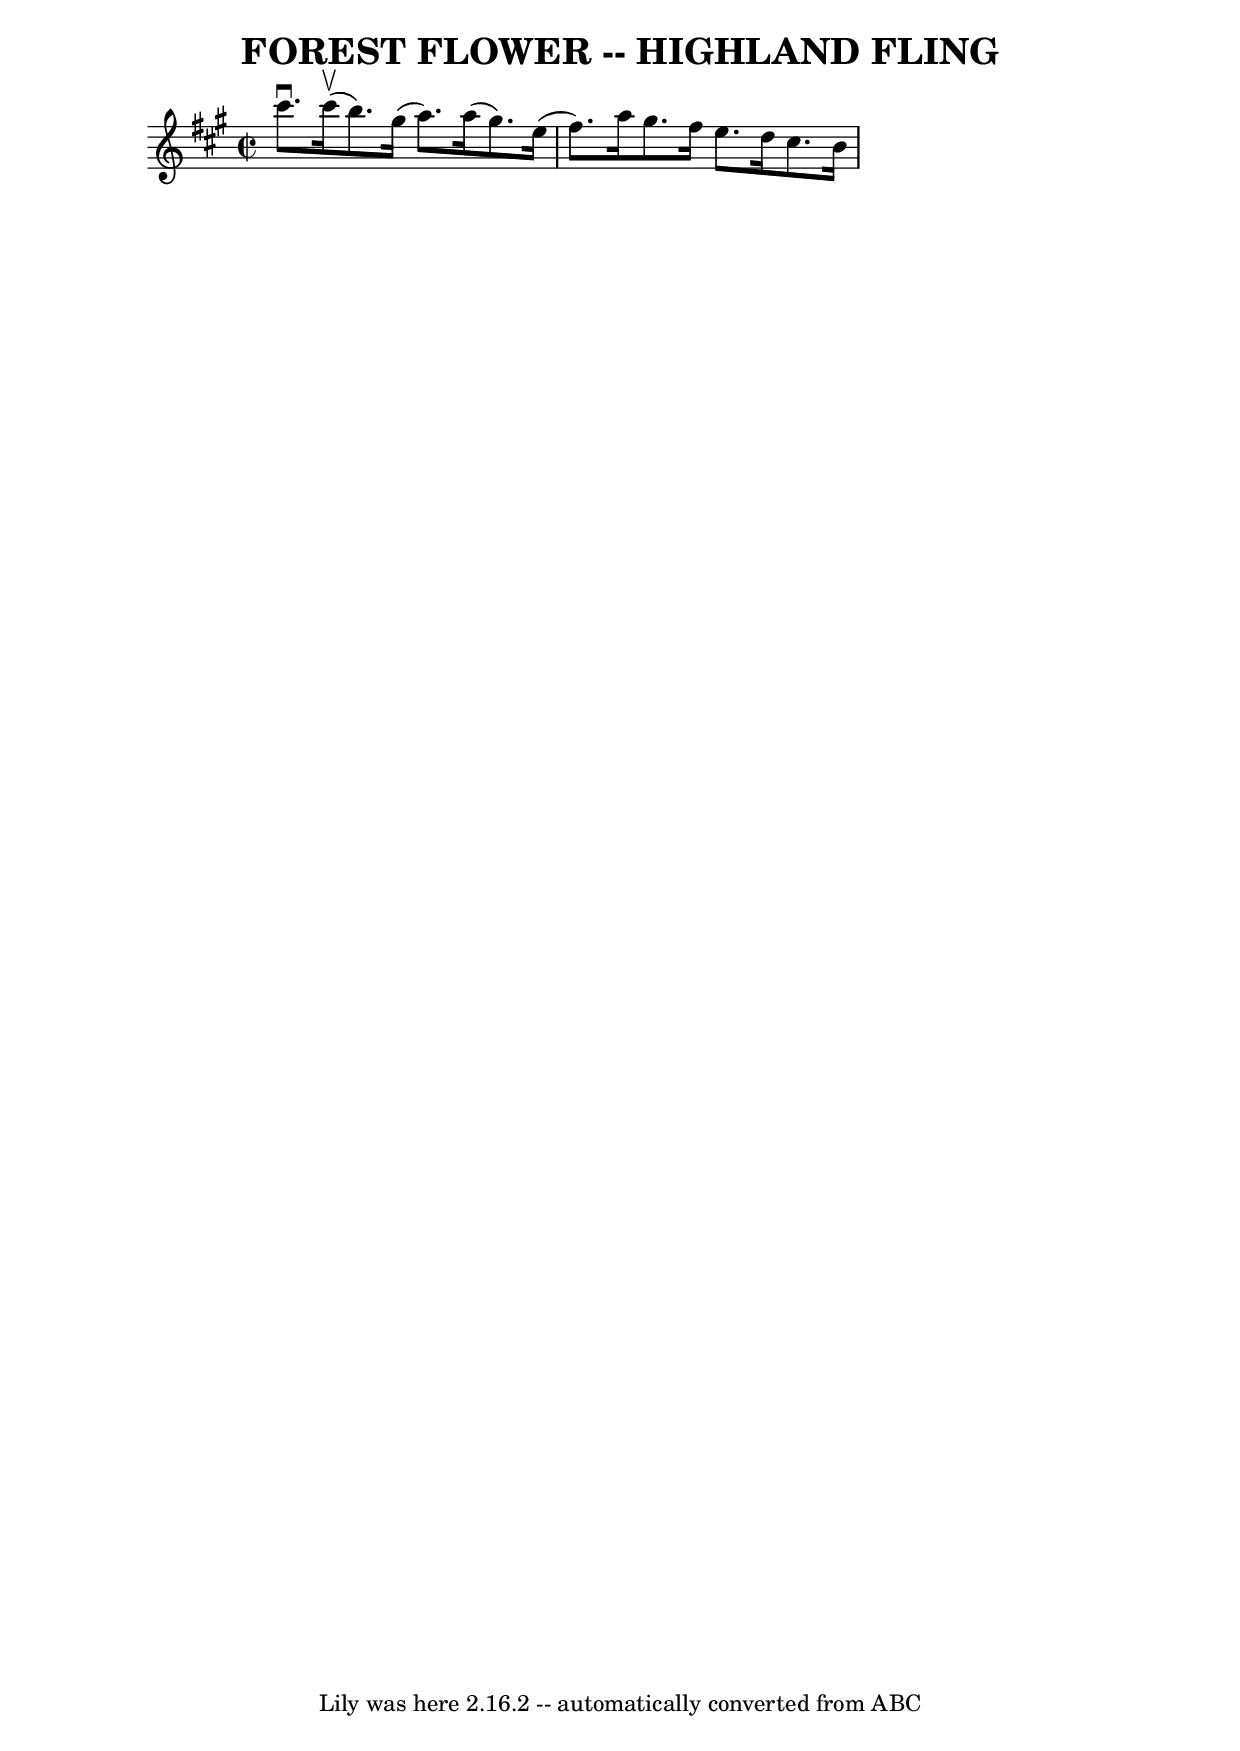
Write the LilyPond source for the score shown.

\version "2.16.2"
\include "Mammoth.ily"
\header {
	%% book = "Ryan's Mammoth Collection of Fiddle Tunes"
	crossRefNumber = "1"
	footnotes = ""
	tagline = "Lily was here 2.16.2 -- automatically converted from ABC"
	title = "FOREST FLOWER -- HIGHLAND FLING"
}
voicedefault =  {


\override Staff.TimeSignature #'style = #'C
 \time 2/2 
\key a \major       |
       |
         |
     
cis'''8.^\downbow^\downbow^\downbow cis'''16 (^\upbow b''8.)   
gis''16 (a''8.) a''16 (gis''8.) e''16 (|
 fis''8.  
-) a''16 gis''8. fis''16 e''8. d''16 cis''8. b'16        
|
     
}

\score{
    <<

	\context Staff="default"
	{
	    \voicedefault 
	}

    >>
	\layout {
	}
	\midi {}
}
